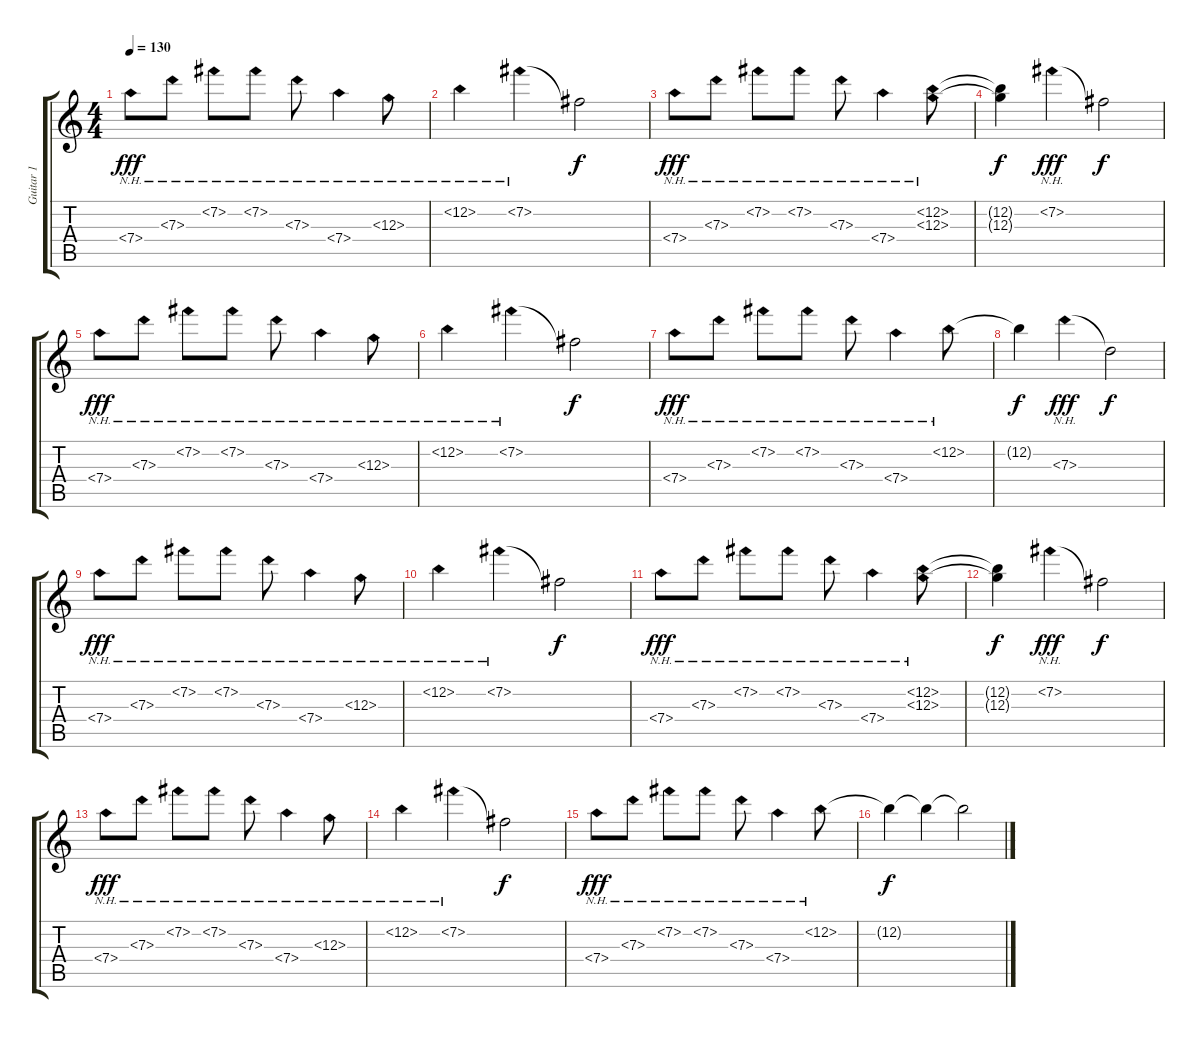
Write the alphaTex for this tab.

\track ("Guitar 1" "Guitar 1") {instrument electricguitarmuted}
\staff {score tabs}
\tuning (E4 B3 G3 D3 A2 E2) {hide}
\ts (4 4)
\tempo 130
\clef g2
\ks c
7.4{nh}.8{dy fff instrument electricguitarmuted} 7.3{nh}.8 7.2{nh}.8 7.2{nh}.8 7.3{nh}.8 7.4{nh}.4 12.3{nh}.8 |
12.2{nh}.4 7.2{nh}.4 7.2{t}.2{dy f} |
7.4{nh}.8{dy fff} 7.3{nh}.8 7.2{nh}.8 7.2{nh}.8 7.3{nh}.8 7.4{nh}.4 (12.2{nh} 12.3{nh}).8 |
(12.2{t} 12.3{t}).4{dy f} 7.2{nh}.4{dy fff} 7.2{t}.2{dy f} |
7.4{nh}.8{dy fff} 7.3{nh}.8 7.2{nh}.8 7.2{nh}.8 7.3{nh}.8 7.4{nh}.4 12.3{nh}.8 |
12.2{nh}.4 7.2{nh}.4 7.2{t}.2{dy f} |
7.4{nh}.8{dy fff} 7.3{nh}.8 7.2{nh}.8 7.2{nh}.8 7.3{nh}.8 7.4{nh}.4 12.2{nh}.8 |
12.2{t}.4{dy f} 7.3{nh}.4{dy fff} 7.3{t}.2{dy f} |
7.4{nh}.8{dy fff} 7.3{nh}.8 7.2{nh}.8 7.2{nh}.8 7.3{nh}.8 7.4{nh}.4 12.3{nh}.8 |
12.2{nh}.4 7.2{nh}.4 7.2{t}.2{dy f} |
7.4{nh}.8{dy fff} 7.3{nh}.8 7.2{nh}.8 7.2{nh}.8 7.3{nh}.8 7.4{nh}.4 (12.2{nh} 12.3{nh}).8 |
(12.2{t} 12.3{t}).4{dy f} 7.2{nh}.4{dy fff} 7.2{t}.2{dy f} |
7.4{nh}.8{dy fff} 7.3{nh}.8 7.2{nh}.8 7.2{nh}.8 7.3{nh}.8 7.4{nh}.4 12.3{nh}.8 |
12.2{nh}.4 7.2{nh}.4 7.2{t}.2{dy f} |
7.4{nh}.8{dy fff} 7.3{nh}.8 7.2{nh}.8 7.2{nh}.8 7.3{nh}.8 7.4{nh}.4 12.2{nh}.8 |
12.2{t}.4{dy f} 12.2{t}.4 12.2{t}.2
